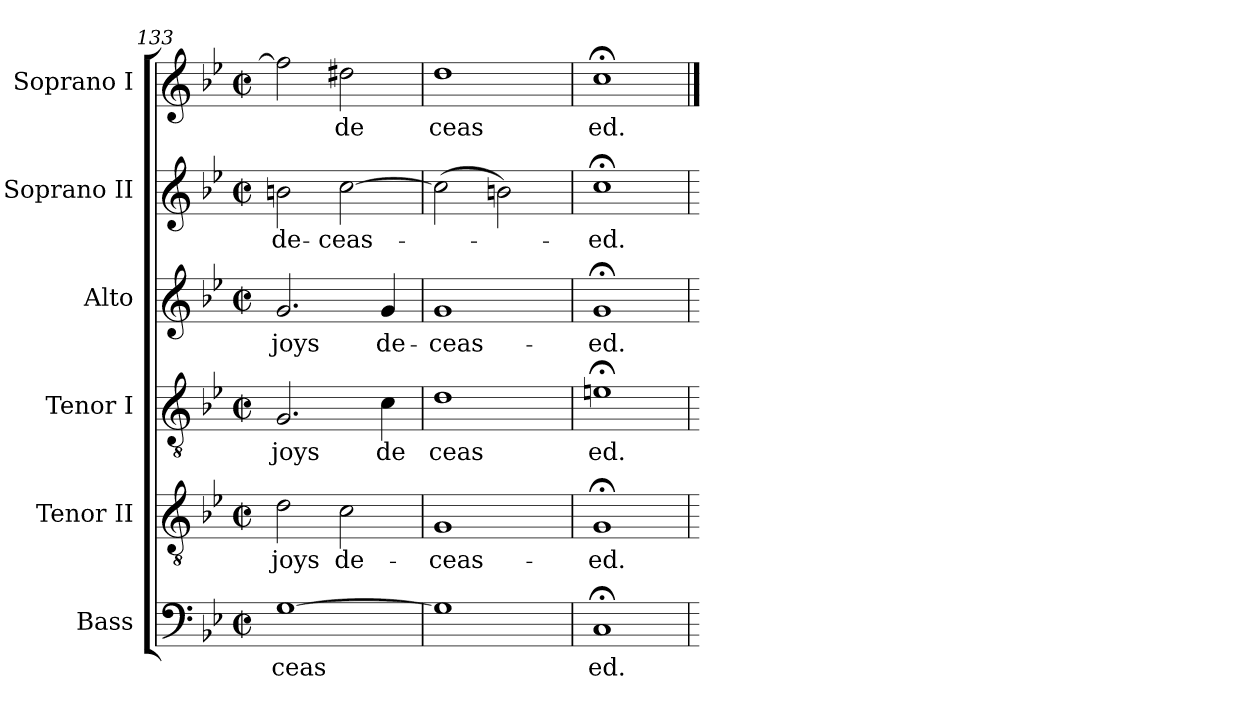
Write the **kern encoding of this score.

**kern	**text	**kern	**text	**kern	**text	**kern	**text	**kern	**text	**kern	**text
*part6	*part6	*part5	*part5	*part4	*part4	*part3	*part3	*part2	*part2	*part1	*part1
*staff6	*staff6	*staff5	*staff5	*staff4	*staff4	*staff3	*staff3	*staff2	*staff2	*staff1	*staff1
*I"Bass	*	*I"Tenor II	*	*I"Tenor I	*	*I"Alto	*	*I"Soprano II	*	*I"Soprano I	*
*clefF4	*	*clefGv2	*	*clefGv2	*	*clefG2	*	*clefG2	*	*clefG2	*
*ITrd-3c-5	*	*ITrd-3c-5	*	*	*	*ITrd-3c-5	*	*ITrd-3c-5	*	*ITrd-3c-5	*
*k[b-e-a-]	*	*k[b-e-a-]	*	*k[b-e-]	*	*k[b-e-a-]	*	*k[b-e-a-]	*	*k[b-e-a-]	*
*E-:	*	*E-:	*	*B-:	*	*E-:	*	*E-:	*	*E-:	*
*M2/2	*	*M2/2	*	*M2/2	*	*M2/2	*	*M2/2	*	*M2/2	*
*met(c|)	*	*met(c|)	*	*met(c|)	*	*met(c|)	*	*met(c|)	*	*met(c|)	*
=133	=133	=133	=133	=133	=133	=133	=133	=133	=133	=133	=133
!	!LO:LY:b	!	!LO:LY:b:cj	!	!LO:LY:b:cj	!	!LO:LY:b:cj	!	!LO:LY:b:cj	!	!
[>1c	ceas	2g\	joys	2.G/	joys	2.cc/	joys	2een\	de-	2bb-\]	.
!	!	!	!LO:LY:b:cj	!	!	!	!	!	!LO:LY:b	!	!LO:LY:b:cj
.	.	2f\	de-	.	.	.	.	[>2ff\	-ceas-	2gg#\	de
!	!	!	!	!	!LO:LY:b:cj	!	!LO:LY:b:cj	!	!	!	!
.	.	.	.	4c\	de	4cc/	de-	.	.	.	.
=134	=134	=134	=134	=134	=134	=134	=134	=134	=134	=134	=134
!	!	!	!LO:LY:b:cj	!	!LO:LY:b:cj	!	!LO:LY:b:cj	!	!	!	!LO:LY:b:cj
1c]	.	1c	-ceas-	1d	ceas	1cc	-ceas-	(>2ff\]	.	1gg	ceas
.	.	.	.	.	.	.	.	2een\)	.	.	.
=135	=135	=135	=135	=135	=135	=135	=135	=135	=135	=135	=135
!	!LO:LY:b:cj	!	!LO:LY:b:cj	!	!LO:LY:b:cj	!	!LO:LY:b:cj	!	!LO:LY:b:cj	!	!LO:LY:b:cj
1F;<	ed.	1c;<	-ed.	1en;<	ed.	1cc;<	-ed.	1ff;<	-ed.	1ff;<	ed.
=	==	=	==	=	==	=	==	=	==	==	==
*-	*-	*-	*-	*-	*-	*-	*-	*-	*-	*-	*-
